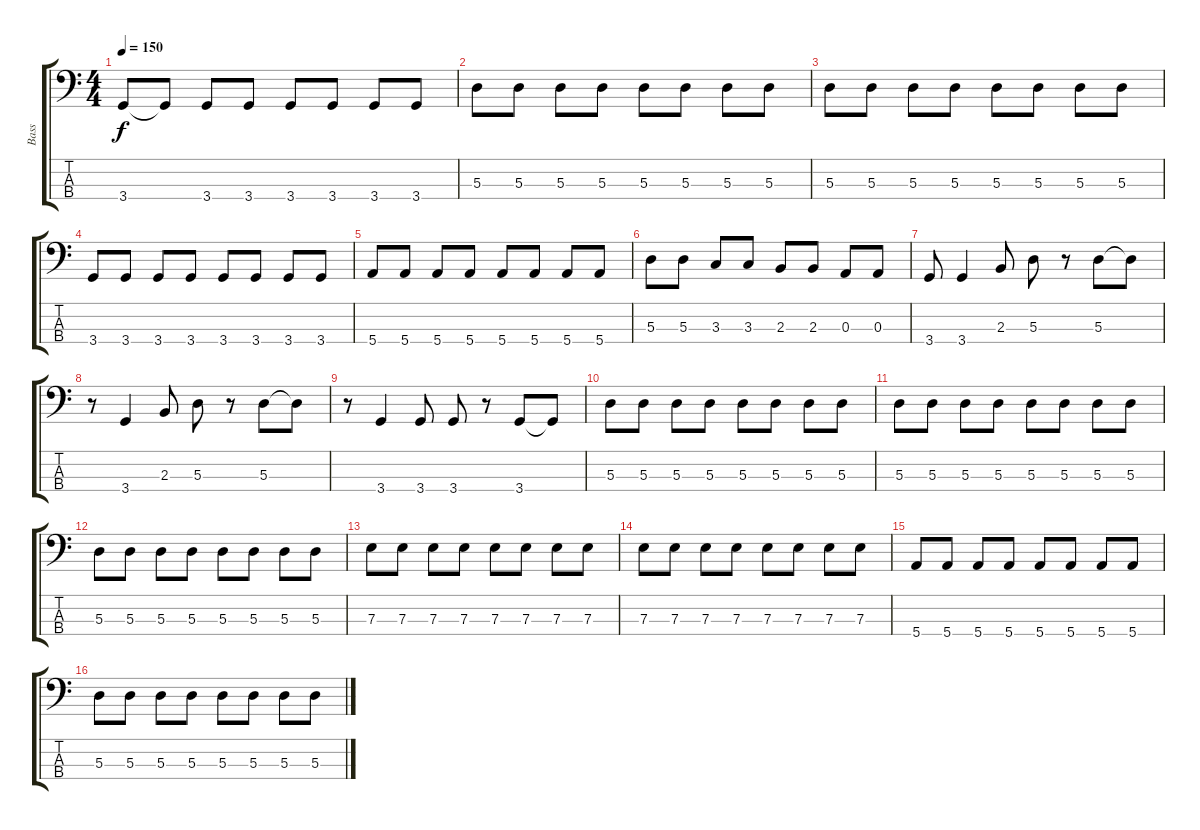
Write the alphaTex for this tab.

\track ("Bass" "Bass") {instrument acousticbass}
\staff {score tabs}
\tuning (G2 D2 A1 E1) {hide}
\ts (4 4)
\tempo 150
\clef f4
\ks c
3.4.8{dy f} 3.4{t}.8 3.4.8 3.4.8 3.4.8 3.4.8 3.4.8 3.4.8 |
5.3.8 5.3.8 5.3.8 5.3.8 5.3.8 5.3.8 5.3.8 5.3.8 |
5.3.8 5.3.8 5.3.8 5.3.8 5.3.8 5.3.8 5.3.8 5.3.8 |
3.4.8 3.4.8 3.4.8 3.4.8 3.4.8 3.4.8 3.4.8 3.4.8 |
5.4.8 5.4.8 5.4.8 5.4.8 5.4.8 5.4.8 5.4.8 5.4.8 |
5.3.8 5.3.8 3.3.8 3.3.8 2.3.8 2.3.8 0.3.8 0.3.8 |
3.4.8 3.4.4 2.3.8 5.3.8 r.8 5.3.8 5.3{t}.8 |
r.8 3.4.4 2.3.8 5.3.8 r.8 5.3.8 5.3{t}.8 |
r.8 3.4.4 3.4.8 3.4.8 r.8 3.4.8 3.4{t}.8 |
5.3.8 5.3.8 5.3.8 5.3.8 5.3.8 5.3.8 5.3.8 5.3.8 |
5.3.8 5.3.8 5.3.8 5.3.8 5.3.8 5.3.8 5.3.8 5.3.8 |
5.3.8 5.3.8 5.3.8 5.3.8 5.3.8 5.3.8 5.3.8 5.3.8 |
7.3.8 7.3.8 7.3.8 7.3.8 7.3.8 7.3.8 7.3.8 7.3.8 |
7.3.8 7.3.8 7.3.8 7.3.8 7.3.8 7.3.8 7.3.8 7.3.8 |
5.4.8 5.4.8 5.4.8 5.4.8 5.4.8 5.4.8 5.4.8 5.4.8 |
5.3.8 5.3.8 5.3.8 5.3.8 5.3.8 5.3.8 5.3.8 5.3.8
